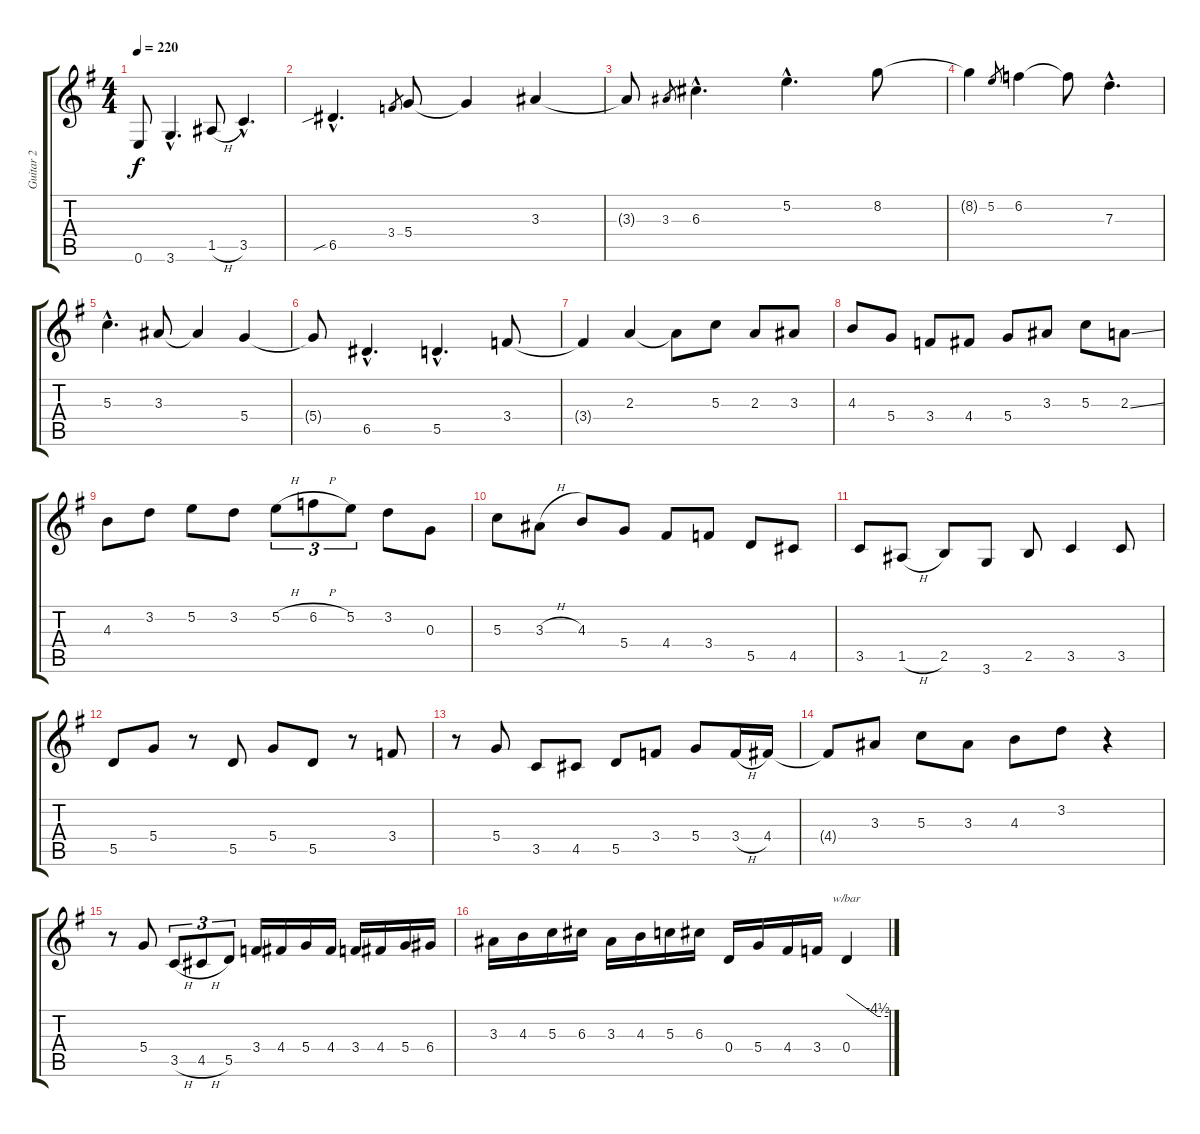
\track ("Guitar 2" "Guitar 2") {instrument distortionguitar}
\staff {score tabs}
\tuning (E4 B3 G3 D3 A2 E2) {hide}
\ts (4 4)
\tempo 220
\clef g2
\ks g
0.6{t}.8{dy f} 3.6{hac}.4{d} 1.5{h}.8 3.5{hac}.4{d} |
6.5{sib hac}.4{d} 3.4.8{gr} 5.4.8 5.4{t}.4 3.3.4 |
3.3{t}.8 3.3.8{gr} 6.3{hac}.4{d} 5.2{hac}.4{d} 8.2.8 |
8.2{t}.4 5.2.8{gr} 6.2.4 6.2{t}.8 7.3{hac}.4{d} |
5.3{hac}.4{d} 3.3.8 3.3{t}.4 5.4.4 |
5.4{t}.8 6.5{hac}.4{d} 5.5{hac}.4{d} 3.4.8 |
3.4{t}.4 2.3.4 2.3{t}.8 5.3.8 2.3.8 3.3.8 |
4.3.8 5.4.8 3.4.8 4.4.8 5.4.8 3.3.8 5.3.8 2.3{ss}.8 |
4.3.8 3.2.8 5.2.8 3.2.8 5.2{h}.8{tu (3 2)} 6.2{h}.8{tu (3 2)} 5.2.8{tu (3 2)} 3.2.8 0.3.8 |
5.3.8 3.3{h}.8 4.3.8 5.4.8 4.4.8 3.4.8 5.5.8 4.5.8 |
3.5.8 1.5{h}.8 2.5.8 3.6.8 2.5.8 3.5.4 3.5.8 |
5.5.8 5.4.8 r.8 5.5.8 5.4.8 5.5.8 r.8 3.4.8 |
r.8 5.4.8 3.5.8 4.5.8 5.5.8 3.4.8 5.4.8 3.4{h}.16 4.4.16 |
4.4{t}.8 3.3.8 5.3.8 3.3.8 4.3.8 3.2.8 r.4 |
r.8 5.4.8 3.5{h}.8{tu (3 2)} 4.5{h}.8{tu (3 2)} 5.5.8{tu (3 2)} 3.4.16 4.4.16 5.4.16 4.4.16 3.4.16 4.4.16 5.4.16 6.4.16 |
3.3.16 4.3.16 5.3.16 6.3.16 3.3.16 4.3.16 5.3.16 6.3.16 0.4.16 5.4.16 4.4.16 3.4.16 0.4.4{tbe (custom default 0 0 45 -18 60 -18)}
